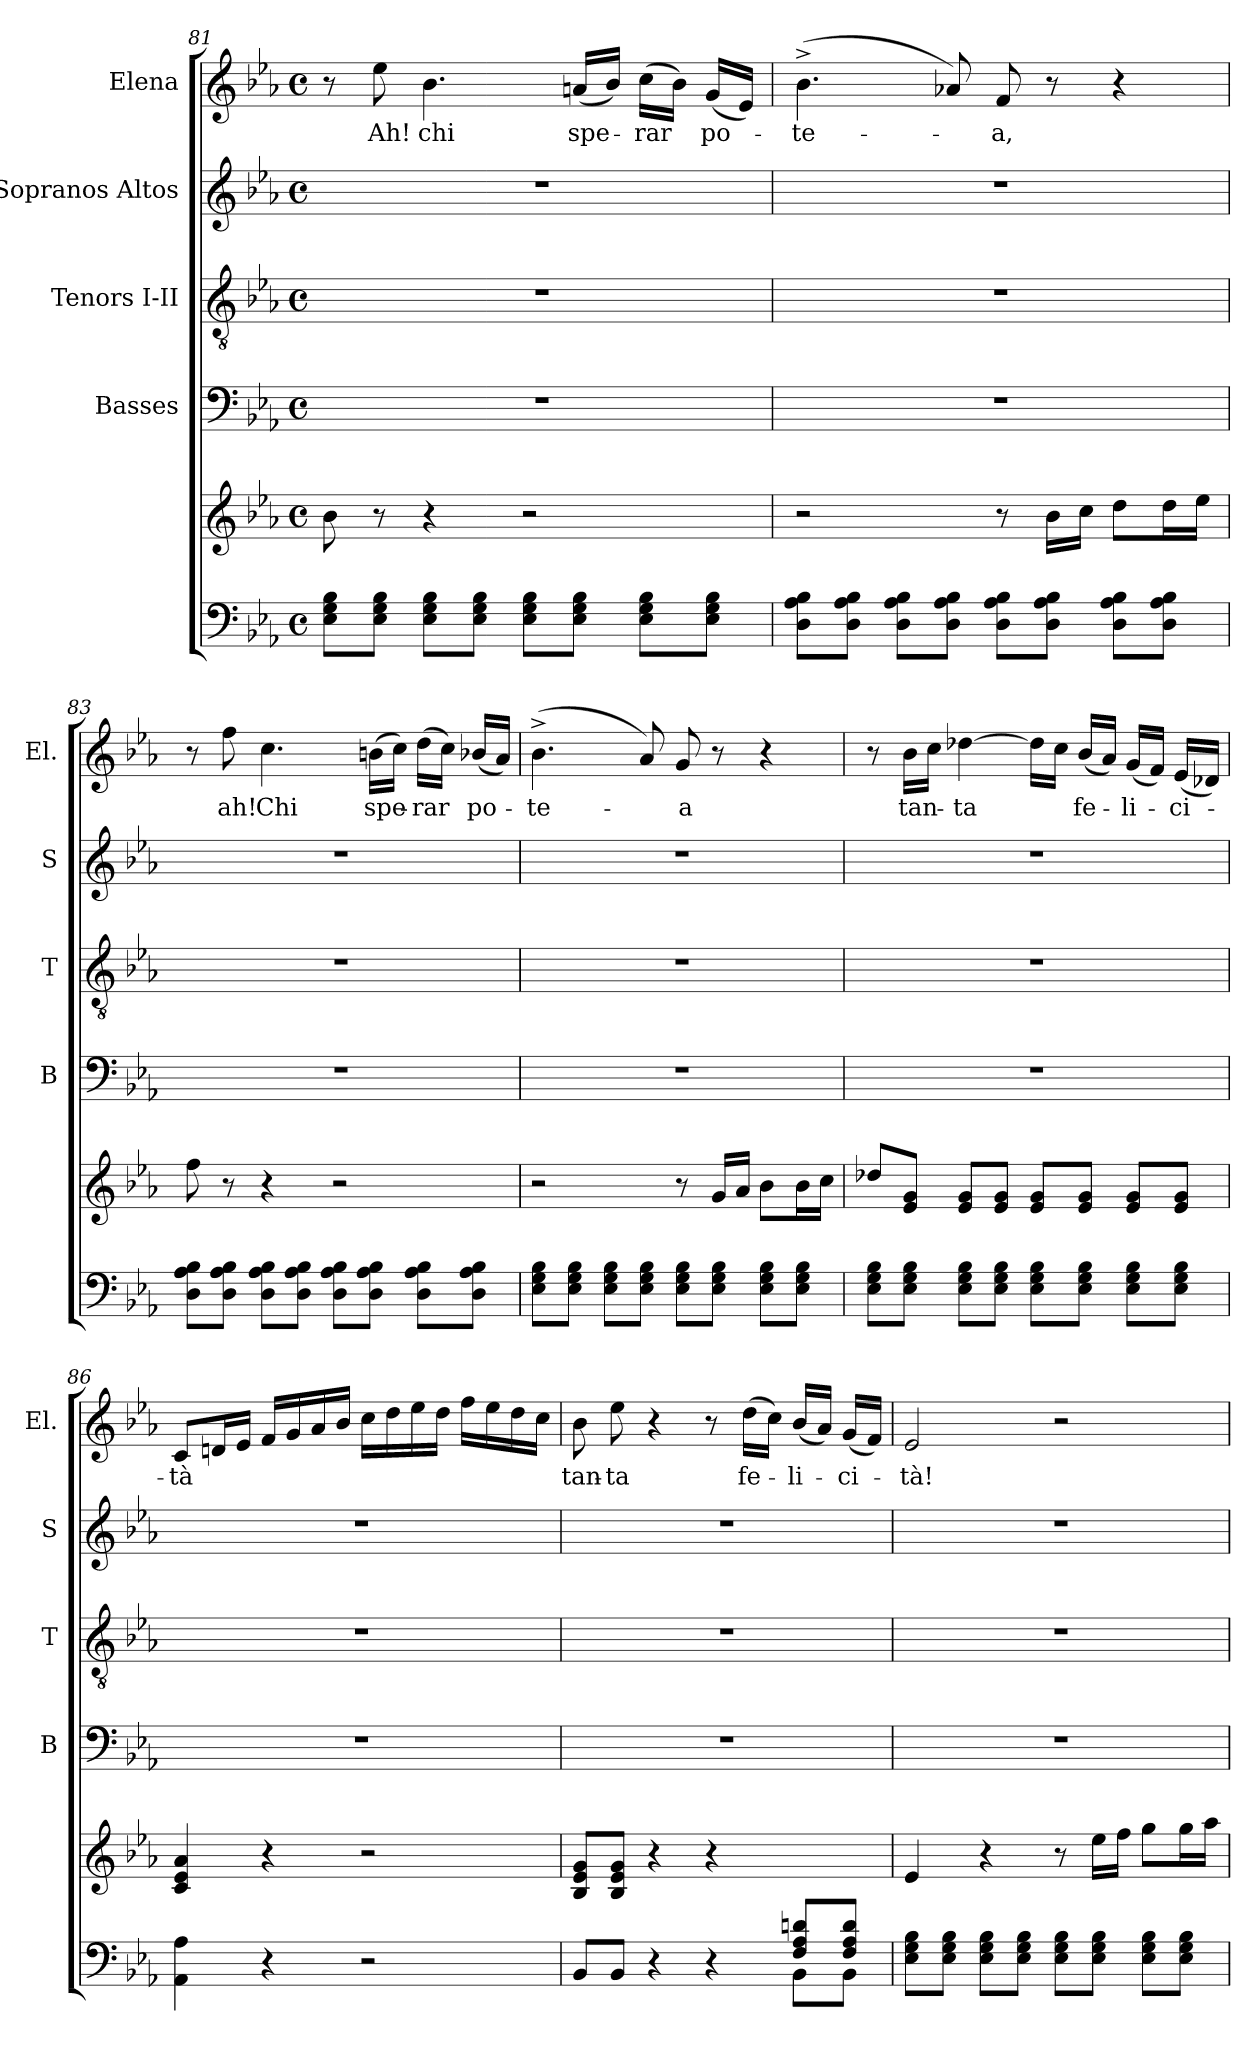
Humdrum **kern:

**kern	**kern	**kern	**kern	**kern	**kern	**text
*part5	*part5	*part4	*part3	*part2	*part1	*part1
*staff6	*staff5	*staff4	*staff3	*staff2	*staff1	*staff1
*	*	*I"Basses	*I"Tenors I-II	*I"Sopranos Altos	*I"Elena	*
*	*	*I'B	*I'T	*I'S	*I'El.	*
*clefF4	*clefG2	*clefF4	*clefGv2	*clefG2	*clefG2	*
*k[b-e-a-]	*k[b-e-a-]	*k[b-e-a-]	*k[b-e-a-]	*k[b-e-a-]	*k[b-e-a-]	*
*E-:	*E-:	*E-:	*E-:	*E-:	*E-:	*
*M4/4	*M4/4	*M4/4	*M4/4	*M4/4	*M4/4	*
*met(c)	*met(c)	*met(c)	*met(c)	*met(c)	*met(c)	*
=81	=81	=81	=81	=81	=81	=81
8E-\ 8G\ 8B-\L	8b-\	1r	1r	1r	8r	.
8E-\ 8G\ 8B-\J	8r	.	.	.	8ee-\	Ah!
8E-\ 8G\ 8B-\L	4r	.	.	.	4.b-\	chi
8E-\ 8G\ 8B-\J	.	.	.	.	.	.
8E-\ 8G\ 8B-\L	2r	.	.	.	.	.
8E-\ 8G\ 8B-\J	.	.	.	.	(16an/LL	spe-
.	.	.	.	.	16b-/JJ)	.
8E-\ 8G\ 8B-\L	.	.	.	.	(16cc\LL	-rar
.	.	.	.	.	16b-\JJ)	.
8E-\ 8G\ 8B-\J	.	.	.	.	(16g/LL	po-
.	.	.	.	.	16e-/JJ)	.
=82	=82	=82	=82	=82	=82	=82
8D\ 8A-\ 8B-\L	2r	1r	1r	1r	(4.b-^>\	-te-
8D\ 8A-\ 8B-\J	.	.	.	.	.	.
8D\ 8A-\ 8B-\L	.	.	.	.	.	.
8D\ 8A-\ 8B-\J	.	.	.	.	8a-X/)	.
8D\ 8A-\ 8B-\L	8r	.	.	.	8f/	-a,
8D\ 8A-\ 8B-\J	16b-\LL	.	.	.	8r	.
.	16cc\JJ	.	.	.	.	.
8D\ 8A-\ 8B-\L	8dd\L	.	.	.	4r	.
8D\ 8A-\ 8B-\J	16dd\L	.	.	.	.	.
.	16ee-\JJ	.	.	.	.	.
!!LO:LB:g=z
=83	=83	=83	=83	=83	=83	=83
8D\ 8A-\ 8B-\L	8ff\	1r	1r	1r	8r	.
8D\ 8A-\ 8B-\J	8r	.	.	.	8ff\	ah!
8D\ 8A-\ 8B-\L	4r	.	.	.	4.cc\	Chi
8D\ 8A-\ 8B-\J	.	.	.	.	.	.
8D\ 8A-\ 8B-\L	2r	.	.	.	.	.
8D\ 8A-\ 8B-\J	.	.	.	.	(16bn\LL	spe-
.	.	.	.	.	16cc\JJ)	.
8D\ 8A-\ 8B-\L	.	.	.	.	(16dd\LL	-rar
.	.	.	.	.	16cc\JJ)	.
8D\ 8A-\ 8B-\J	.	.	.	.	(16b-X/LL	po-
.	.	.	.	.	16a-/JJ)	.
=84	=84	=84	=84	=84	=84	=84
8E-\ 8G\ 8B-\L	2r	1r	1r	1r	(4.b-^>\	-te-
8E-\ 8G\ 8B-\J	.	.	.	.	.	.
8E-\ 8G\ 8B-\L	.	.	.	.	.	.
8E-\ 8G\ 8B-\J	.	.	.	.	8a-/)	.
8E-\ 8G\ 8B-\L	8r	.	.	.	8g/	-a
8E-\ 8G\ 8B-\J	16g/LL	.	.	.	8r	.
.	16a-/JJ	.	.	.	.	.
8E-\ 8G\ 8B-\L	8b-\L	.	.	.	4r	.
8E-\ 8G\ 8B-\J	16b-\L	.	.	.	.	.
.	16cc\JJ	.	.	.	.	.
=85	=85	=85	=85	=85	=85	=85
8E-\ 8G\ 8B-\L	8dd-X/L	1r	1r	1r	8r	.
8E-\ 8G\ 8B-\J	8e-/ 8g/J	.	.	.	16b-\LL	tan-
.	.	.	.	.	16cc\JJ	.
8E-\ 8G\ 8B-\L	8e-/ 8g/L	.	.	.	[4dd-X\	-ta
8E-\ 8G\ 8B-\J	8e-/ 8g/J	.	.	.	.	.
8E-\ 8G\ 8B-\L	8e-/ 8g/L	.	.	.	16dd-\LL]	.
.	.	.	.	.	16cc\JJ	.
8E-\ 8G\ 8B-\J	8e-/ 8g/J	.	.	.	(16b-/LL	fe-
.	.	.	.	.	16a-/JJ)	.
8E-\ 8G\ 8B-\L	8e-/ 8g/L	.	.	.	(16g/LL	-li-
.	.	.	.	.	16f/JJ)	.
8E-\ 8G\ 8B-\J	8e-/ 8g/J	.	.	.	(16e-/LL	-ci-
.	.	.	.	.	16d-X/JJ)	.
!!LO:LB:g=z
=86	=86	=86	=86	=86	=86	=86
4AA-\ 4A-\	4c/ 4e-/ 4a-/	1r	1r	1r	8c/L	-tà
.	.	.	.	.	16dn/L	.
.	.	.	.	.	16e-/JJ	.
4r	4r	.	.	.	16f/LL	.
.	.	.	.	.	16g/	.
.	.	.	.	.	16a-/	.
.	.	.	.	.	16b-/JJ	.
2r	2r	.	.	.	16cc\LL	.
.	.	.	.	.	16dd\	.
.	.	.	.	.	16ee-\	.
.	.	.	.	.	16dd\JJ	.
.	.	.	.	.	16ff\LL	.
.	.	.	.	.	16ee-\	.
.	.	.	.	.	16dd\	.
.	.	.	.	.	16cc\JJ	.
=87	=87	=87	=87	=87	=87	=87
*^	*	*	*	*	*	*
2.ryy	8BB-/L	8B-/ 8e-/ 8g/L	1r	1r	1r	8b-\	tan-
.	8BB-/J	8B-/ 8e-/ 8g/J	.	.	.	8ee-\	-ta
.	4r	4r	.	.	.	4r	.
.	4r	4r	.	.	.	8r	.
.	.	.	.	.	.	(16dd\LL	fe-
.	.	.	.	.	.	16cc\JJ)	.
8F/ 8A-/ 8dn/L	8BB-\L	4ryy	.	.	.	(16b-/LL	-li-
.	.	.	.	.	.	16a-/JJ)	.
8F/ 8A-/ 8d/J	8BB-\J	.	.	.	.	(16g/LL	-ci-
.	.	.	.	.	.	16f/JJ)	.
*v	*v	*	*	*	*	*	*
=88	=88	=88	=88	=88	=88	=88
8E-\ 8G\ 8B-\L	4e-/	1r	1r	1r	2e-/	-tà!
8E-\ 8G\ 8B-\J	.	.	.	.	.	.
8E-\ 8G\ 8B-\L	4r	.	.	.	.	.
8E-\ 8G\ 8B-\J	.	.	.	.	.	.
8E-\ 8G\ 8B-\L	8r	.	.	.	2r	.
8E-\ 8G\ 8B-\J	16ee-\LL	.	.	.	.	.
.	16ff\JJ	.	.	.	.	.
8E-\ 8G\ 8B-\L	8gg\L	.	.	.	.	.
8E-\ 8G\ 8B-\J	16gg\L	.	.	.	.	.
.	16aa-\JJ	.	.	.	.	.
=	=	=	=	=	=	=
*-	*-	*-	*-	*-	*-	*-
